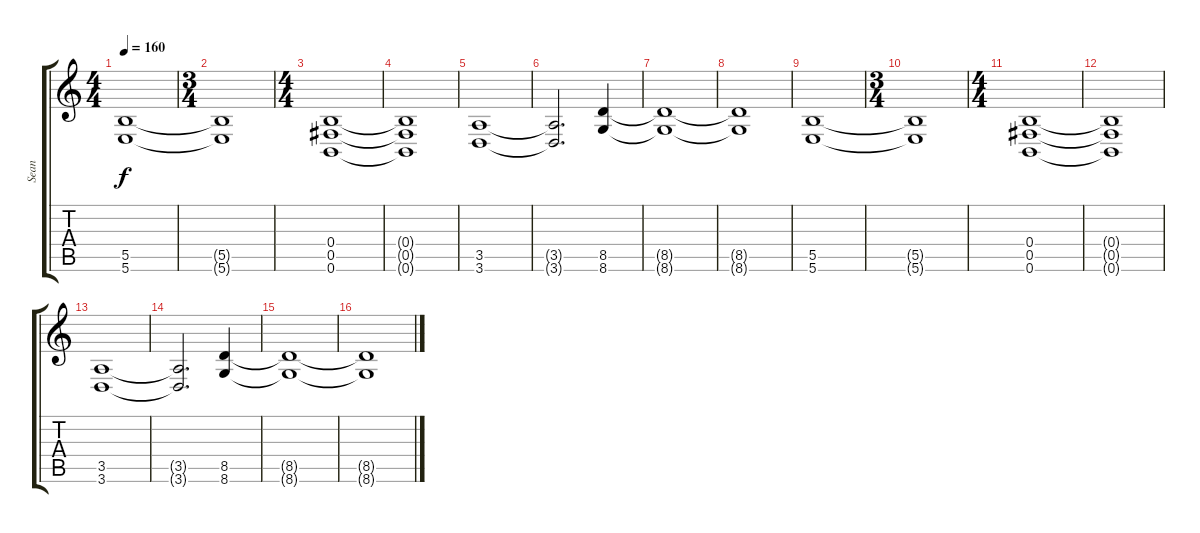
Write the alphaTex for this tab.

\track ("Sean" "Sean") {instrument overdrivenguitar}
\staff {score tabs}
\tuning (Db4 Ab3 E3 B2 Gb2 B1) {hide}
\ts (4 4)
\tempo 160
\clef g2
\ks c
(5.5 5.6).1{dy f} |
\ts (3 4)
(5.5{t} 5.6{t}).1 |
\ts (4 4)
(0.4 0.5 0.6).1 |
(0.4{t} 0.5{t} 0.6{t}).1 |
(3.5 3.6).1 |
(3.5{t} 3.6{t}).2{d} (8.5 8.6).4 |
(8.5{t} 8.6{t}).1 |
(8.5{t} 8.6{t}).1 |
(5.5 5.6).1 |
\ts (3 4)
(5.5{t} 5.6{t}).1 |
\ts (4 4)
(0.4 0.5 0.6).1 |
(0.4{t} 0.5{t} 0.6{t}).1 |
(3.5 3.6).1 |
(3.5{t} 3.6{t}).2{d} (8.5 8.6).4 |
(8.5{t} 8.6{t}).1 |
(8.5{t} 8.6{t}).1
